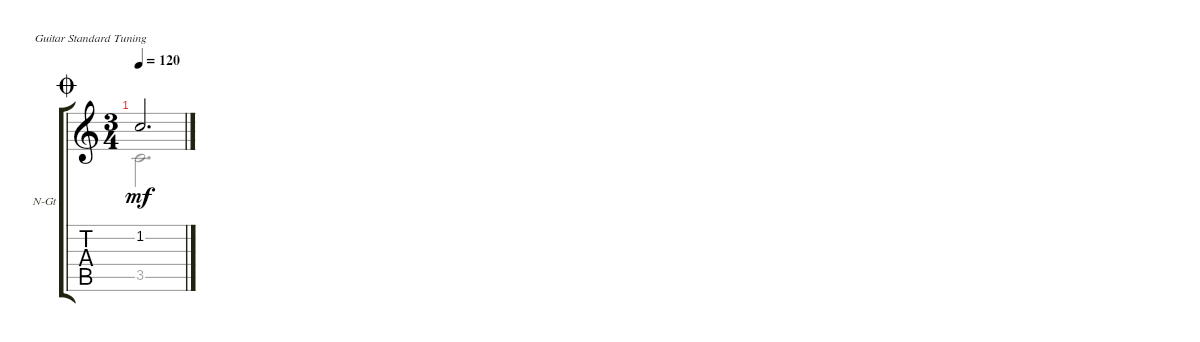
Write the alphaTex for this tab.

\defaultSystemsLayout 4
\bracketExtendMode groupsimilarinstruments
\firstSystemTrackNameOrientation horizontal
\otherSystemsTrackNameOrientation horizontal
\track ("Nylon Guitar" "N-Gt") {instrument acousticguitarnylon}
\staff {score tabs}
\tuning (E4 B3 G3 D3 A2 E2)
\voice
\ts (3 4)
\jump coda
\tempo 120
\clef g2
\ks c
1.2.2{d dy mf}
\voice
\clef g2
\ottava regular
\simile none
\ks c
3.5.2{d dy mf}
